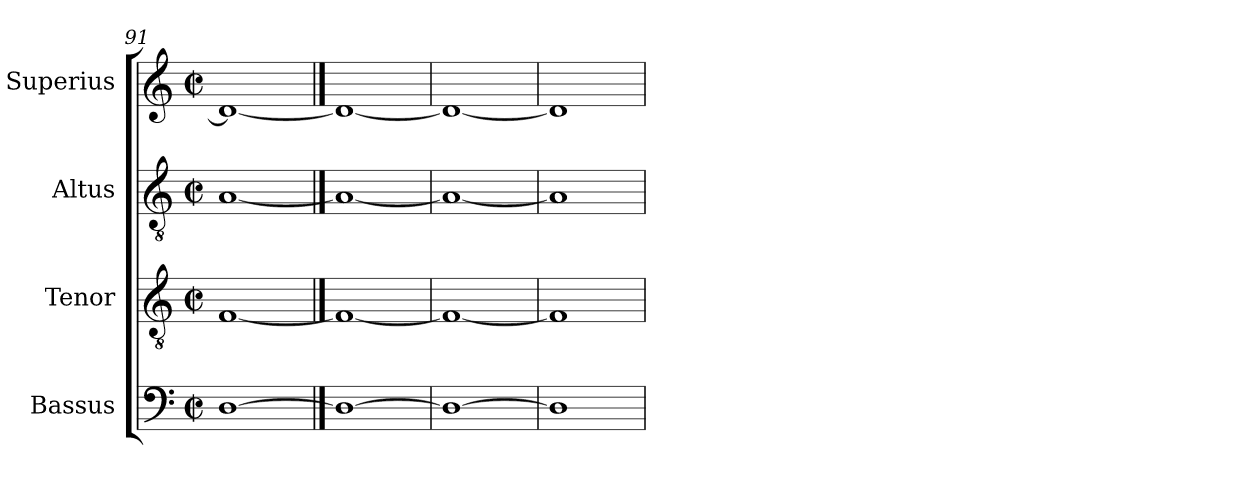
**kern	**kern	**kern	**kern
*part4	*part3	*part2	*part1
*staff4	*staff3	*staff2	*staff1
*I"Bassus	*I"Tenor	*I"Altus	*I"Superius
*I'B.	*I'T.	*I'T.	*I'S.
*clefF4	*clefGv2	*clefGv2	*clefG2
*	*ITrd7c12	*ITrd7c12	*
*k[]	*k[]	*k[]	*k[]
*C:	*C:	*C:	*C:
*M2/2	*M2/2	*M2/2	*M2/2
*met(c|)	*met(c|)	*met(c|)	*met(c|)
=91	=91	=91	=91
[1Di	[1FFi	[1AAi	1di_<
==92	==92	==92	==92
1Di_	1FFi_	1AAi_	1di_
=93	=93	=93	=93
1Di_	1FFi_	1AAi_	1di_
=94	=94	=94	=94
1Di]	1FFi]	1AAi]	1di]
=	=	=	=
*-	*-	*-	*-
